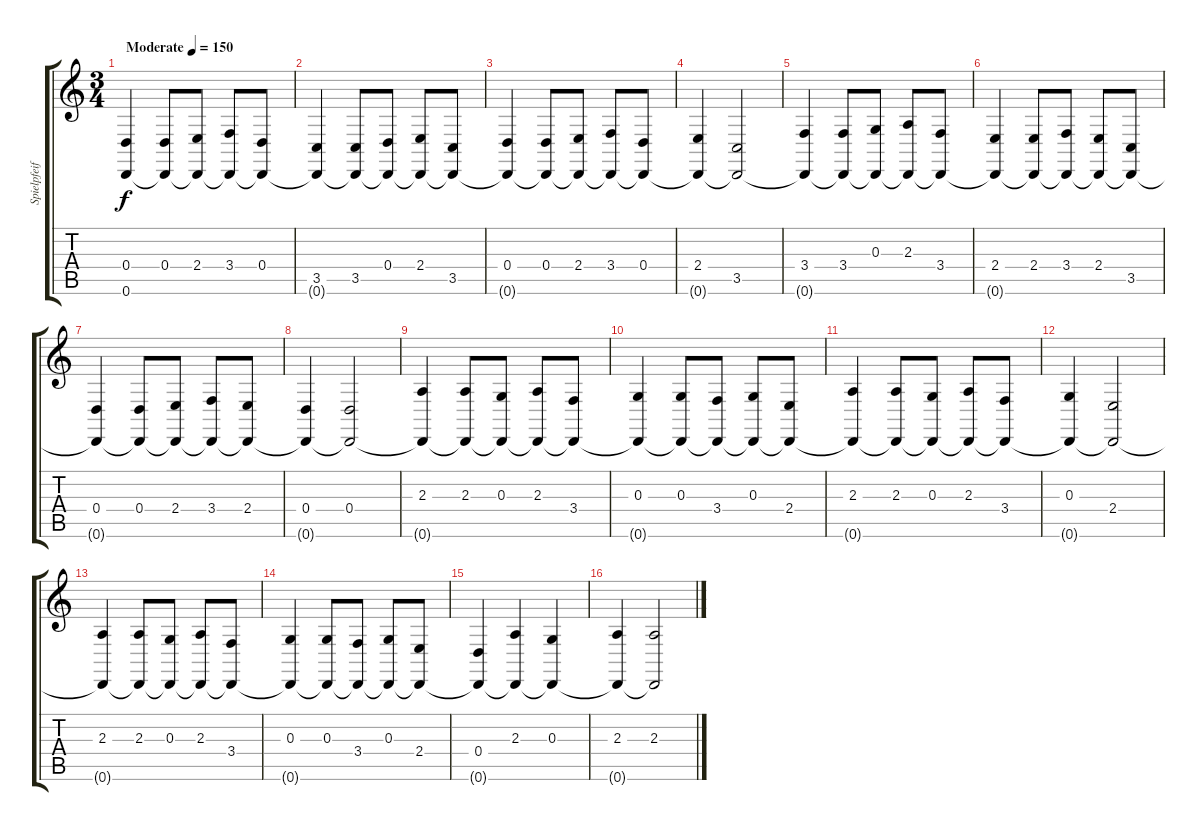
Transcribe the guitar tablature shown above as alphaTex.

\track ("Spielpfeife" "Spielpfeif") {instrument bagpipe}
\staff {score tabs}
\tuning (E4 B3 G3 D3 A2 D2) {hide}
\ts (3 4)
\tempo (150 "Moderate")
\clef g2
\ks c
(0.4 0.6).4{dy f instrument bagpipe} (0.4 0.6{t}).8 (2.4 0.6{t}).8 (3.4 0.6{t}).8 (0.4 0.6{t}).8 |
(3.5 0.6{t}).4 (3.5 0.6{t}).8 (0.4 0.6{t}).8 (2.4 0.6{t}).8 (3.5 0.6{t}).8 |
(0.4 0.6{t}).4 (0.4 0.6{t}).8 (2.4 0.6{t}).8 (3.4 0.6{t}).8 (0.4 0.6{t}).8 |
(2.4 0.6{t}).4 (3.5 0.6{t}).2 |
(3.4 0.6{t}).4 (3.4 0.6{t}).8 (0.3 0.6{t}).8 (2.3 0.6{t}).8 (3.4 0.6{t}).8 |
(2.4 0.6{t}).4 (2.4 0.6{t}).8 (3.4 0.6{t}).8 (2.4 0.6{t}).8 (3.5 0.6{t}).8 |
(0.4 0.6{t}).4 (0.4 0.6{t}).8 (2.4 0.6{t}).8 (3.4 0.6{t}).8 (2.4 0.6{t}).8 |
(0.4 0.6{t}).4 (0.4 0.6{t}).2 |
(2.3 0.6{t}).4 (2.3 0.6{t}).8 (0.3 0.6{t}).8 (2.3 0.6{t}).8 (3.4 0.6{t}).8 |
(0.3 0.6{t}).4 (0.3 0.6{t}).8 (3.4 0.6{t}).8 (0.3 0.6{t}).8 (2.4 0.6{t}).8 |
(2.3 0.6{t}).4 (2.3 0.6{t}).8 (0.3 0.6{t}).8 (2.3 0.6{t}).8 (3.4 0.6{t}).8 |
(0.3 0.6{t}).4 (2.4 0.6{t}).2 |
(2.3 0.6{t}).4 (2.3 0.6{t}).8 (0.3 0.6{t}).8 (2.3 0.6{t}).8 (3.4 0.6{t}).8 |
(0.3 0.6{t}).4 (0.3 0.6{t}).8 (3.4 0.6{t}).8 (0.3 0.6{t}).8 (2.4 0.6{t}).8 |
(0.4 0.6{t}).4 (2.3 0.6{t}).4 (0.3 0.6{t}).4 |
(2.3 0.6{t}).4 (2.3 0.6{t}).2
